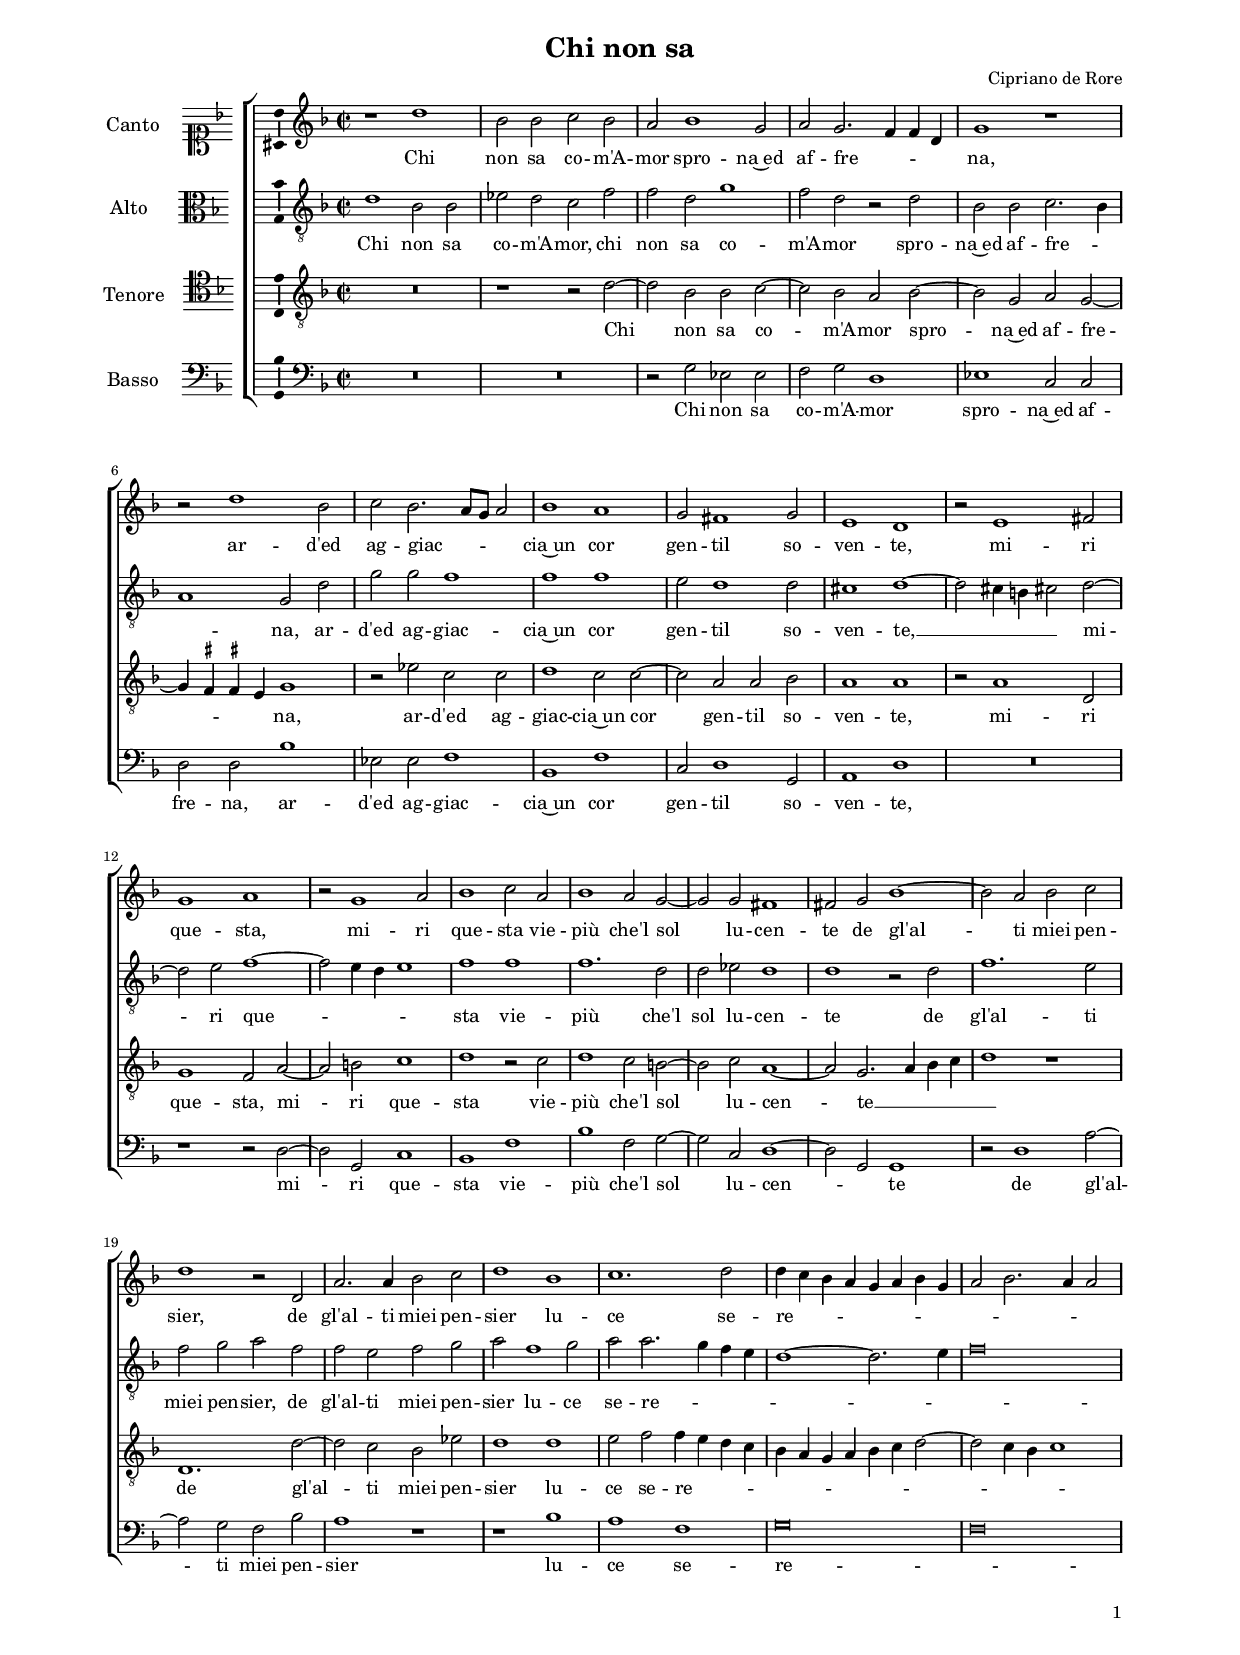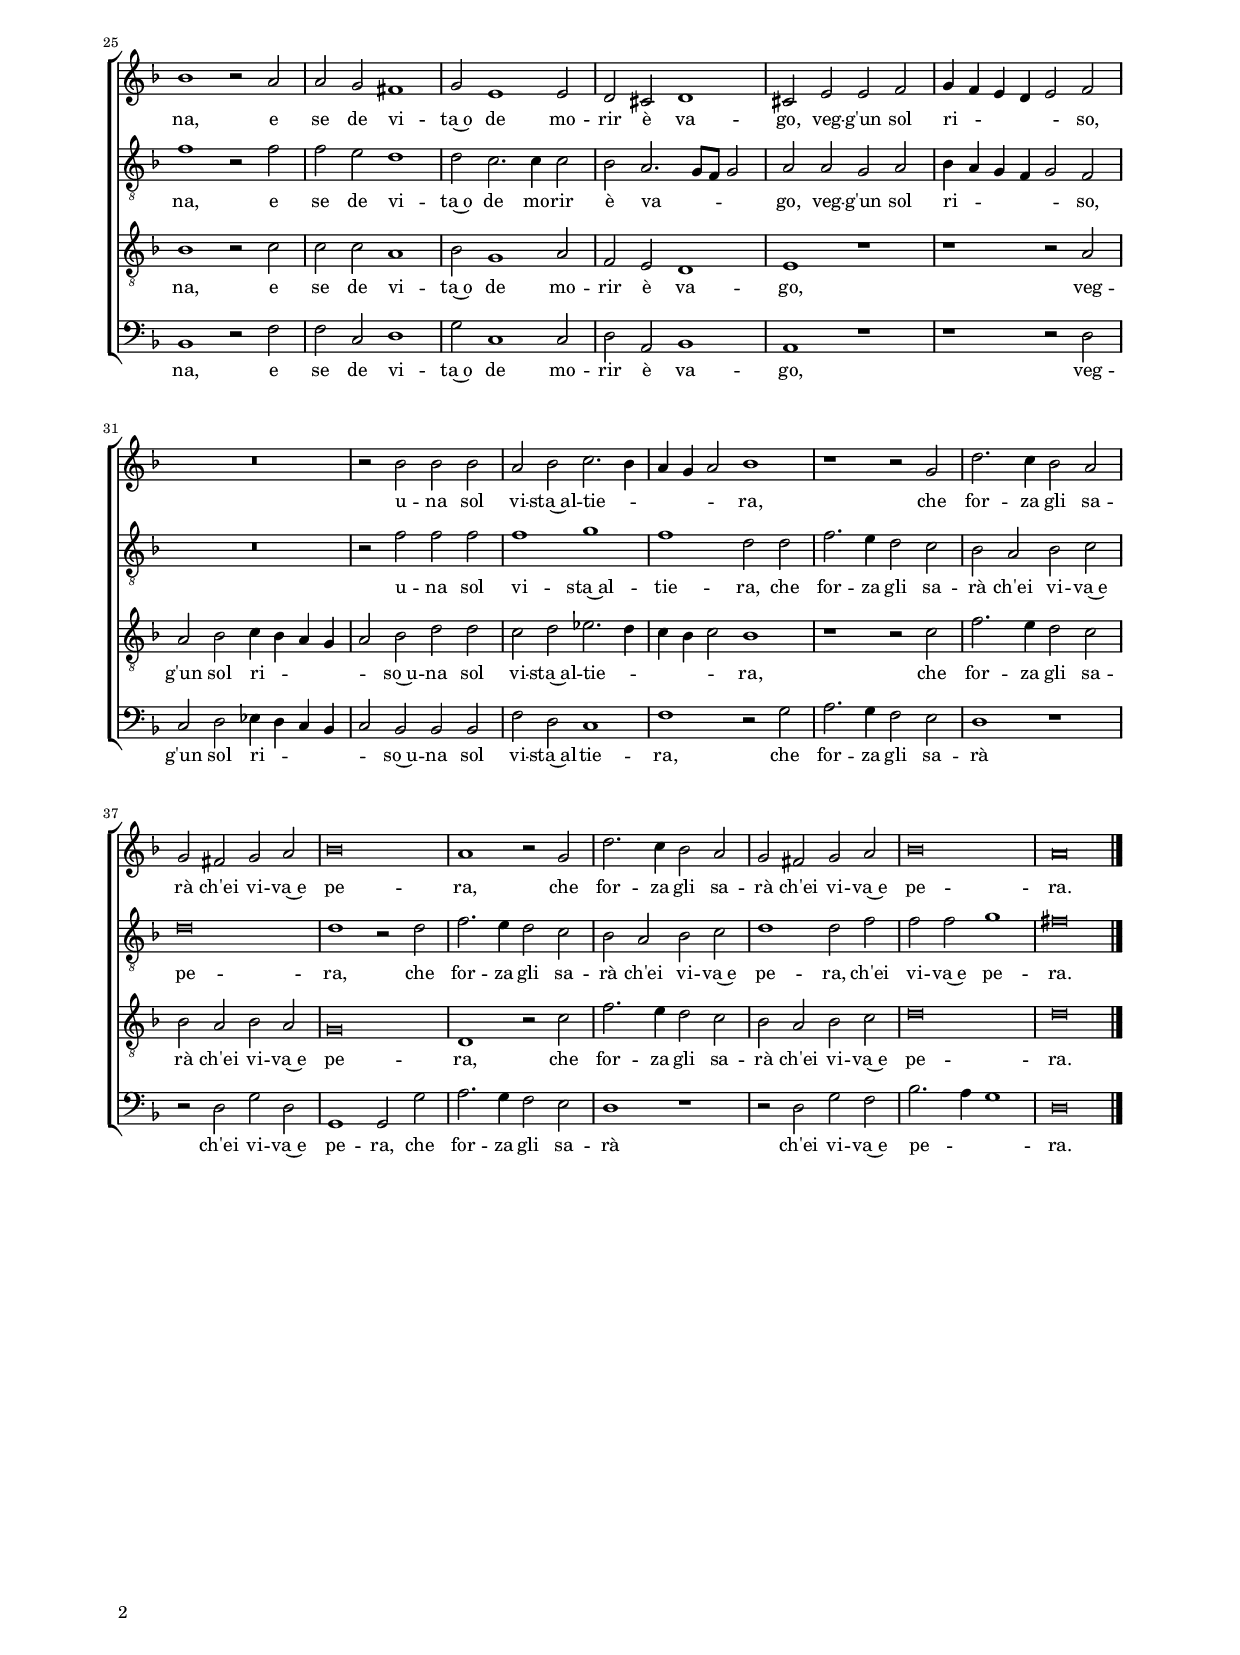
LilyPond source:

\header
{
  title="Chi non sa"
  composer="Cipriano de Rore"
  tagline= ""
}

\version "2.20.0"
\language deutsch
#(set-global-staff-size 15)
% #(set-default-paper-size "letter")
#(ly:set-option 'point-and-click #f)

	
global = {
    % \set Staff.autoBeaming = ##f        
	\key f \major
	\time 2/2 \set Score.measureLength = #(ly:make-moment 2/1)
    \set Score.tempoHideNote = ##t
    \tempo 2 = 100
    \skip 1*2*43 \bar "|."
	}

	ficta = { \once \set suggestAccidentals = ##t }
	
	forget = #(define-music-function (music) (ly:music?) #{
		\accidentalStyle forget
		$music
		\accidentalStyle default
		#})
	
	
\paper
	{
	top-margin = 1.7 \cm
	bottom-margin = 1.1 \cm
	left-margin = 2 \cm
	right-margin = 2 \cm
	ragged-bottom = ##f
	ragged-last-bottom = ##t
	print-page-number = ##f
	system-system-spacing = #'((basic-distance . 17) (minimum-distance . 14) (padding . 6) (strechability . 150))
        oddFooterMarkup=\markup   \fill-line { "" \fromproperty #'page:page-number-string }
        evenFooterMarkup=\markup  \fill-line { \fromproperty #'page:page-number-string "" }
        last-bottom-spacing = #'((basic-distance . 11) (minimum-distance . 7) (padding . 4))
%	systems-per-page = 3
%       page-count = 3        
%	min-systems-per-page = 3
	}


incipitcantus = \markup { \score {
	{
	\set Staff.instrumentName = \markup { \fontsize #1 "Canto" }
	\key f \major
	\clef soprano
	s4 \bar ""
	}
	\layout  {
	raggedright = ##t
	indent = 1.6 \cm
	line-width = 2.2\cm
	\context { \Staff \remove Time_signature_engraver }
	\override Staff.Clef.Y-extent = #'(0 . 0)
	}} \hspace #1 }
	
      
incipitaltus = \markup { \score {
	{
	\set Staff.instrumentName = \markup { \fontsize #1 "Alto" }
	\key f \major
	\clef alto
	s4 \bar ""
	}
	\layout  {
	raggedright = ##t
	indent = 1.6 \cm
	line-width = 2.2\cm
	\context { \Staff \remove Time_signature_engraver }
	\override Staff.Clef.Y-extent = #'(0 . 0)
	}} \hspace #1 }


incipittenor = \markup { \score {
	{
	\set Staff.instrumentName = \markup { \fontsize #1 "Tenore" }
	\key f \major
	\clef tenor
	s4 \bar ""
	}
	\layout  {
	raggedright = ##t
	indent = 1.6 \cm
	line-width = 2.2\cm
	\context { \Staff \remove Time_signature_engraver }
	\override Staff.Clef.Y-extent = #'(0 . 0)
	}} \hspace #1 }


incipitbassus = \markup { \score {
	{
	\set Staff.instrumentName = \markup { \fontsize #1 "Basso" }
	\key f \major
	\clef bass
	s4 \bar ""
	}
	\layout  {
	raggedright = ##t
	indent = 1.6 \cm
	line-width = 2.2\cm
	\context { \Staff \remove Time_signature_engraver }
	\override Staff.Clef.Y-extent = #'(0 . 0)
	}} \hspace #1 }


cantus =  \relative c''
	{
	r1 d
	b2 b c b
	a2 b1 g2
	a2 g2. f4 f d
%5
	g1 r |
	r2 d'1 b2
	c2 b2. a8 g a2
	b1 a
	g2 fis1 g2
%10
	e1 d |
	r2 e1 fis2
	g1 a
	r2 g1 a2
	b1 c2 a
%15
	b1 a2 g~ |
	g2 g fis1
	fis2 g b1~
	b2 a b c
	d1 r2 d,
%20
	a'2. a4 b2 c |
	d1 b
	c1. d2
	d4 c b a g a b g
	a2 b2. a4 a2
%25
	b1 r2 a |
	a2 g fis1
	g2 e1 e2
	d2 cis d1
	cis2 e e f
%30
	g4 f e d e2 f |
	R\breve
	r2 b b b
	a2 b c2. b4
	a4 g a2 b1
%35
	r1 r2 g |
	d'2. c4 b2 a
	g2 fis g a
	b\breve
	a1 r2 g
%40
	d'2. c4 b2 a |
	g2 fis g a
	b\breve
	a\breve |
	}


altus =  \relative c'
    {
	d1 b2 b
	es2 d c f
	f2 d g1
	f2 d r d
%5
	b2 b c2. b4 |
	a1 g2 d'
	g2 g f1
	f1 f
	e2 d1 d2
%10
	cis1 d~ |
	d2 cis4 h cis!2 d~
	d2 e f1~
	f2 e4 d e1
	f1 f
%15
	f1. d2 |
	d2 es d1
	d1 r2 d
	f1. e2
	f2 g a f
%20
	f2 e f g |
	a2 f1 g2
	a2 a2. g4 f e
	d1~ d2. e4
	f\breve
%25
	f1 r2 f |
	f2 e d1
	d2 c2. c4 c2
	b2 a2. g8 f g2
	a2 a g a
%30
	b4 a g f g2 f |
	R\breve
	r2 f' f f
	f1 g
	f1 d2 d
%35
	f2. e4 d2 c |
	b2 a b c
	d\breve
	d1 r2 d
	f2. e4 d2 c
%40
	b2 a b c |
	d1 d2 f
	f2 f g1
	fis\breve |
	}


tenor =  \relative c'
	{
	R\breve
	r1 r2 d~
	d2 b b c~
	c2 b a b~
%5
	b2 g a g~ |
	g4 \ficta fis \ficta fis! e g1
	r2 es' c c
	d1 c2 c~
	c2 a a b
%10
	a1 a |
	r2 a1 d,2
	g1 f2 a~
	a2 h c1
	d1 r2 c
%15
	d1 c2 h~ |
	h2 c a1~
	a2 g2. a4 b c
	d1 r
	d,1. d'2~
%20
	d2 c b es |
	d1 d
	e2 f f4 e d c
	b4 a g a b c d2~
	d2 c4 b c1
%25
	b1 r2 c |
	c2 c a1
	b2 g1 a2
	f2 e d1
	e1 r
%30
	r1 r2 a |
	a2 b c4 b a g
	a2 b d d
	c2 d es2. d4
	c4 b c2 b1
%35
	r1 r2 c |
	f2. e4 d2 c
	b2 a b a
	g\breve
	d1 r2 c'
%40
	f2. e4 d2 c |
	b2 a b c
	d\breve
	d\breve |
	}


bassus  =  \relative c
	{
	R\breve
	R\breve
	r2 g' es es
	f2 g d1
%5
	es1 c2 c |
	d2 d b'1
	es,2 es f1
	b,1 f'
	c2 d1 g,2
%10
	a1 d |
	R\breve
	r1 r2 d~
	d2 g, c1
	b1 f'
%15
	b1 f2 g~ |
	g2 c, d1~
	d2 g, g1
	r2 d'1 a'2~
	a2 g f b
%20
	a1 r |
	r1 b
	a1 f
	g\breve
	f\breve
%25
	b,1 r2 f' |
	f2 c d1
	g2 c,1 c2
	d2 a b1
	a1 r
%30
	r1 r2 d |
	c2 d es4 d c b
	c2 b b b
	f'2 d c1
	f1 r2 g
%35
	a2. g4 f2 e |
	d1 r
	r2 d g d
	g,1 g2 g'
	a2. g4 f2 e
%40
	d1 r |
	r2 d g f
	b2. a4 g1
	d\breve |
	}

lyricscantus = \lyricmode {
	Chi non sa co -- m'A -- mor spro -- na~ed af -- fre -- _ _ _ na,
    ar -- d'ed ag -- giac -- _ _ _ cia~un cor gen -- til so -- ven -- te,
    mi -- ri que -- sta,
    mi -- ri que -- sta vie -- più che'l sol lu -- cen -- te
    de gl'al -- ti miei pen -- sier,
    de gl'al -- ti miei pen -- sier lu -- ce se -- re -- _ _ _ _ _ _ _ _ _ _ _ na,
    e se de vi -- ta~o de mo -- rir è va -- go,
    veg -- g'un sol ri -- _ _ _ _ so, u -- na sol vi -- sta~al -- tie -- _ _ _ _ ra,
    che for -- za gli sa -- rà ch'ei vi -- va~e pe -- ra,
    che for -- za gli sa -- rà ch'ei vi -- va~e pe -- ra.
	}


lyricsaltus = \lyricmode {
	Chi non sa co -- m'A -- mor,
    chi non sa co -- m'A -- mor spro -- na~ed af -- fre -- _ _ na,
    ar -- d'ed ag -- giac -- cia~un cor gen -- til so -- ven -- te, __ _ _ _
    mi -- ri que -- _ _ _ sta vie -- più che'l sol lu -- cen -- te
    de gl'al -- ti miei pen -- sier,
    de gl'al -- ti miei pen -- sier lu -- ce se -- re -- _ _ _ _ _ _ na,
    e se de vi -- ta~o de mo -- rir è va -- _ _ _ go,
    veg -- g'un sol ri -- _ _ _ _ so, u -- na sol vi -- sta~al -- tie -- ra,
    che for -- za gli sa -- rà ch'ei vi -- va~e pe -- ra,
    che for -- za gli sa -- rà ch'ei vi -- va~e pe -- ra,
    ch'ei vi -- va~e pe -- ra.
	}


lyricstenor = \lyricmode {
	Chi non sa co -- m'A -- mor spro -- na~ed af -- fre -- _ _ _ na,
    ar -- d'ed ag -- giac -- cia~un cor gen -- til so -- ven -- te,
    mi -- ri que -- sta,
    mi -- ri que -- sta vie -- più che'l sol lu -- cen -- te __ _ _ _ _
    de gl'al -- ti miei pen -- sier lu -- ce se -- re -- _ _ _ _ _ _ _ _ _ _ _ _ _ na,
    e se de vi -- ta~o de mo -- rir è va -- go,
    veg -- g'un sol ri -- _ _ _ _ so~u -- na sol vi -- sta~al -- tie -- _ _ _ _ ra,
    che for -- za gli sa -- rà ch'ei vi -- va~e pe -- ra,
    che for -- za gli sa -- rà ch'ei vi -- va~e pe -- ra.
	}


lyricsbassus = \lyricmode {
	Chi non sa co -- m'A -- mor spro -- na~ed af -- fre -- na,
    ar -- d'ed ag -- giac -- cia~un cor gen -- til so -- ven -- te,
    mi -- ri que -- sta vie -- più che'l sol lu -- cen -- _ te
    de gl'al -- ti miei pen -- sier lu -- ce se -- re -- _ na,
    e se de vi -- ta~o de mo -- rir è va -- go,
    veg -- g'un sol ri -- _ _ _ _ so~u -- na sol vi -- sta~al -- tie -- ra,
    che for -- za gli sa -- rà ch'ei vi -- va~e pe -- ra,
    che for -- za gli sa -- rà ch'ei vi -- va~e pe -- _ _ ra.
	}


\score
{  
	% \transpose {
	\new ChoirStaff \with { \override StaffGrouper.staff-staff-spacing.basic-distance = #12 }
	<<

	\new Staff << \global
	\new Voice="v1" {
		\set Staff.instrumentName=\incipitcantus
        %       \set Staff.instrumentName="S"
		\set Staff.midiInstrument = "reed organ"
		\clef "violin"
		\cantus }
	\new Lyrics \lyricsto "v1" {\lyricscantus }
	>>


	\new Staff << \global
	\new Voice="v2" {
		\set Staff.instrumentName=\incipitaltus
        %       \set Staff.instrumentName="A"
		\set Staff.midiInstrument = "reed organ"
		\clef "G_8" 
		\altus}
	\new Lyrics \lyricsto "v2" {\lyricsaltus }
	>>


	\new Staff << \global
	\new Voice="v3" {
		\set Staff.instrumentName=\incipittenor
        %       \set Staff.instrumentName="T"
		\set Staff.midiInstrument = "reed organ"
		\clef "G_8"
		\tenor }
	\new Lyrics \lyricsto "v3" {\lyricstenor }
	>>


	\new Staff << \global
	\new Voice="v4" {
		\set Staff.instrumentName=\incipitbassus
        %       \set Staff.instrumentName="B"
		\set Staff.midiInstrument = "reed organ"
		\clef "bass" 
		\bassus }
	\new Lyrics \lyricsto "v4" {\lyricsbassus}
	>>

	>>
	% } % transpose

	\layout
	{
	indent = 2.3 \cm
%	\context { \Lyrics \override VerticalAxisGroup.nonstaff-relatedstaff-spacing.padding = #2 }
%	\context { \Lyrics \override LyricText.font-size = #1 }
	\context { \Staff \override TimeSignature.break-visibility = #end-of-line-invisible }
    \context { \Staff \consists "Ambitus_engraver" }
%	\context { \Voice \override Slur.transparent = ##t }
	\context { \Score \override BarNumber.padding = #2 }
	\context { \Voice \override NoteHead.style = #'baroque }
	}

\midi
	{
	}
	
}


% EOF
